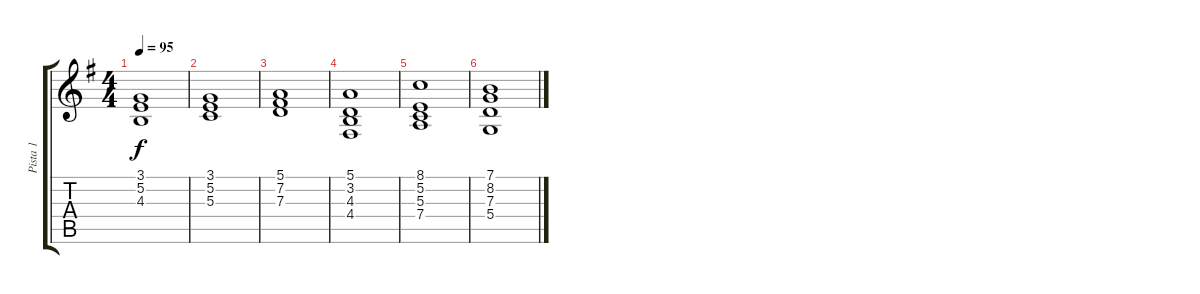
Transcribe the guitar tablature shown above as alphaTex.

\track ("Pista 1" "Pista 1") {instrument stringensemble1}
\staff {score tabs}
\tuning (E4 B3 G3 D3 A2 E2) {hide}
\ts (4 4)
\tempo 95
\clef g2
\ks g
(3.1 5.2 4.3).1{dy f instrument stringensemble1} |
(3.1 5.2 5.3).1 |
(5.1 7.2 7.3).1 |
(5.1 3.2 4.3 4.4).1 |
(8.1 5.2 5.3 7.4).1 |
(7.1 8.2 7.3 5.4).1
